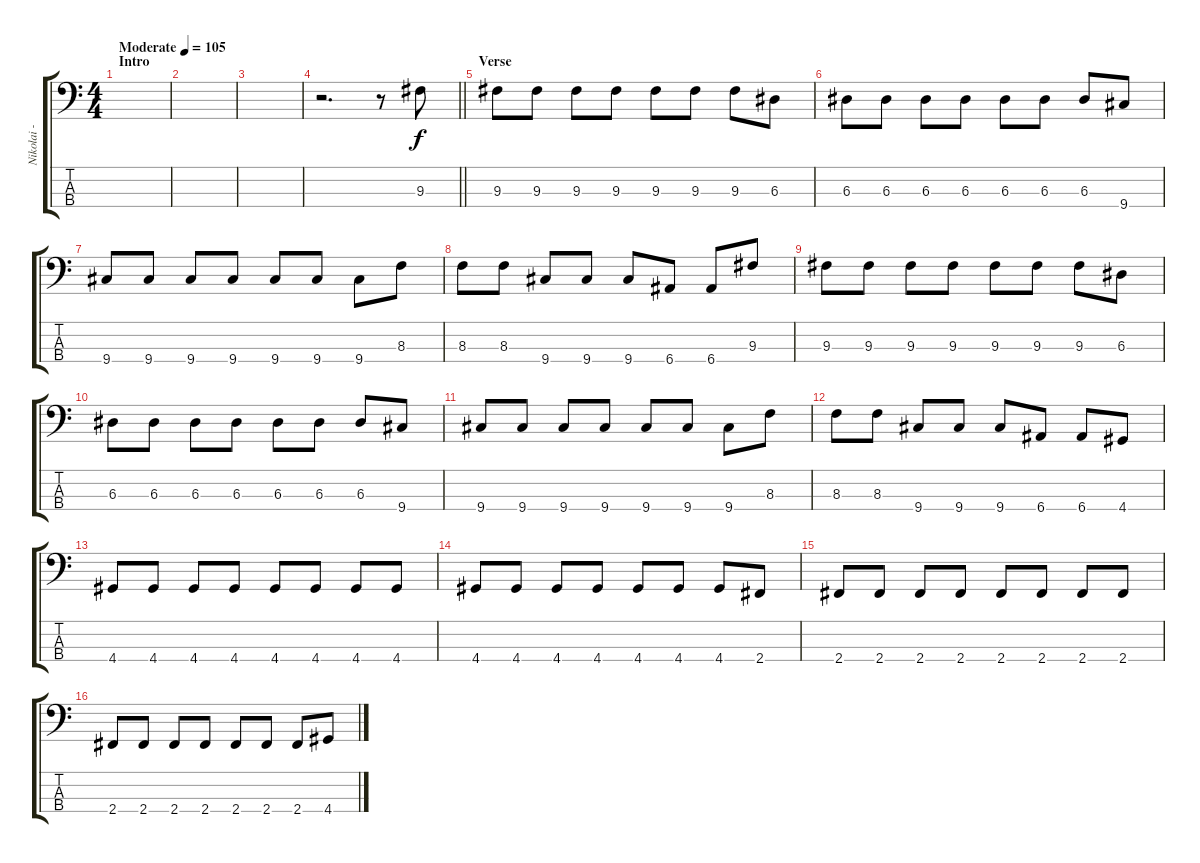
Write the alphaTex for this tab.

\track ("Nikolai - Bass RSE" "Nikolai - ") {instrument electricbassfinger}
\staff {score tabs}
\tuning (G2 D2 A1 E1) {hide}
\ts (4 4)
\section ("" "Intro")
\tempo (105 "Moderate")
\clef f4
\ks c
|
|
|
\barLineRight lightlight
r.2{d} r.8 9.3.8 |
\section ("" "Verse")
9.3.8 9.3.8 9.3.8 9.3.8 9.3.8 9.3.8 9.3.8 6.3.8 |
6.3.8 6.3.8 6.3.8 6.3.8 6.3.8 6.3.8 6.3.8 9.4.8 |
9.4.8 9.4.8 9.4.8 9.4.8 9.4.8 9.4.8 9.4.8 8.3.8 |
8.3.8 8.3.8 9.4.8 9.4.8 9.4.8 6.4.8 6.4.8 9.3.8 |
9.3.8 9.3.8 9.3.8 9.3.8 9.3.8 9.3.8 9.3.8 6.3.8 |
6.3.8 6.3.8 6.3.8 6.3.8 6.3.8 6.3.8 6.3.8 9.4.8 |
9.4.8 9.4.8 9.4.8 9.4.8 9.4.8 9.4.8 9.4.8 8.3.8 |
8.3.8 8.3.8 9.4.8 9.4.8 9.4.8 6.4.8 6.4.8 4.4.8 |
4.4.8 4.4.8 4.4.8 4.4.8 4.4.8 4.4.8 4.4.8 4.4.8 |
4.4.8 4.4.8 4.4.8 4.4.8 4.4.8 4.4.8 4.4.8 2.4.8 |
2.4.8 2.4.8 2.4.8 2.4.8 2.4.8 2.4.8 2.4.8 2.4.8 |
2.4.8 2.4.8 2.4.8 2.4.8 2.4.8 2.4.8 2.4.8 4.4.8
